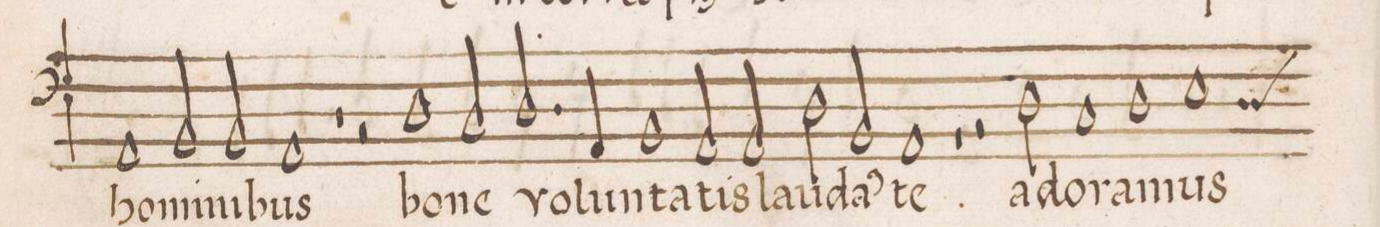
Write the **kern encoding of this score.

**kern	**text
*I"BASSVS	*
*clefF4	*
*k[]	*
*met(c|)	*
*M2/1	*
1AA	ho-
=6-	=6-
2BB/	-mi-
2BB/	-ni-
1AA	-bus
=7-	=7-
1r	.
2r	.
1D	bo-
=8-	=8-
2C/	-ne
2.D/	vo-
4AA/	-lun-
=9-	=9-
1BB	-ta-
2AA/	-tis
2AA/	lau-
=10-	=10-
2D\	-da-
2BB/	-(mus)
1AA	te
=11-	=11-
1r	.
2r	.
2D\	a-
=12-	=12-
1C	-do-
1D	-ra-
=13-	=13-
*custos:D	*
1E	-mus
*-	*-
